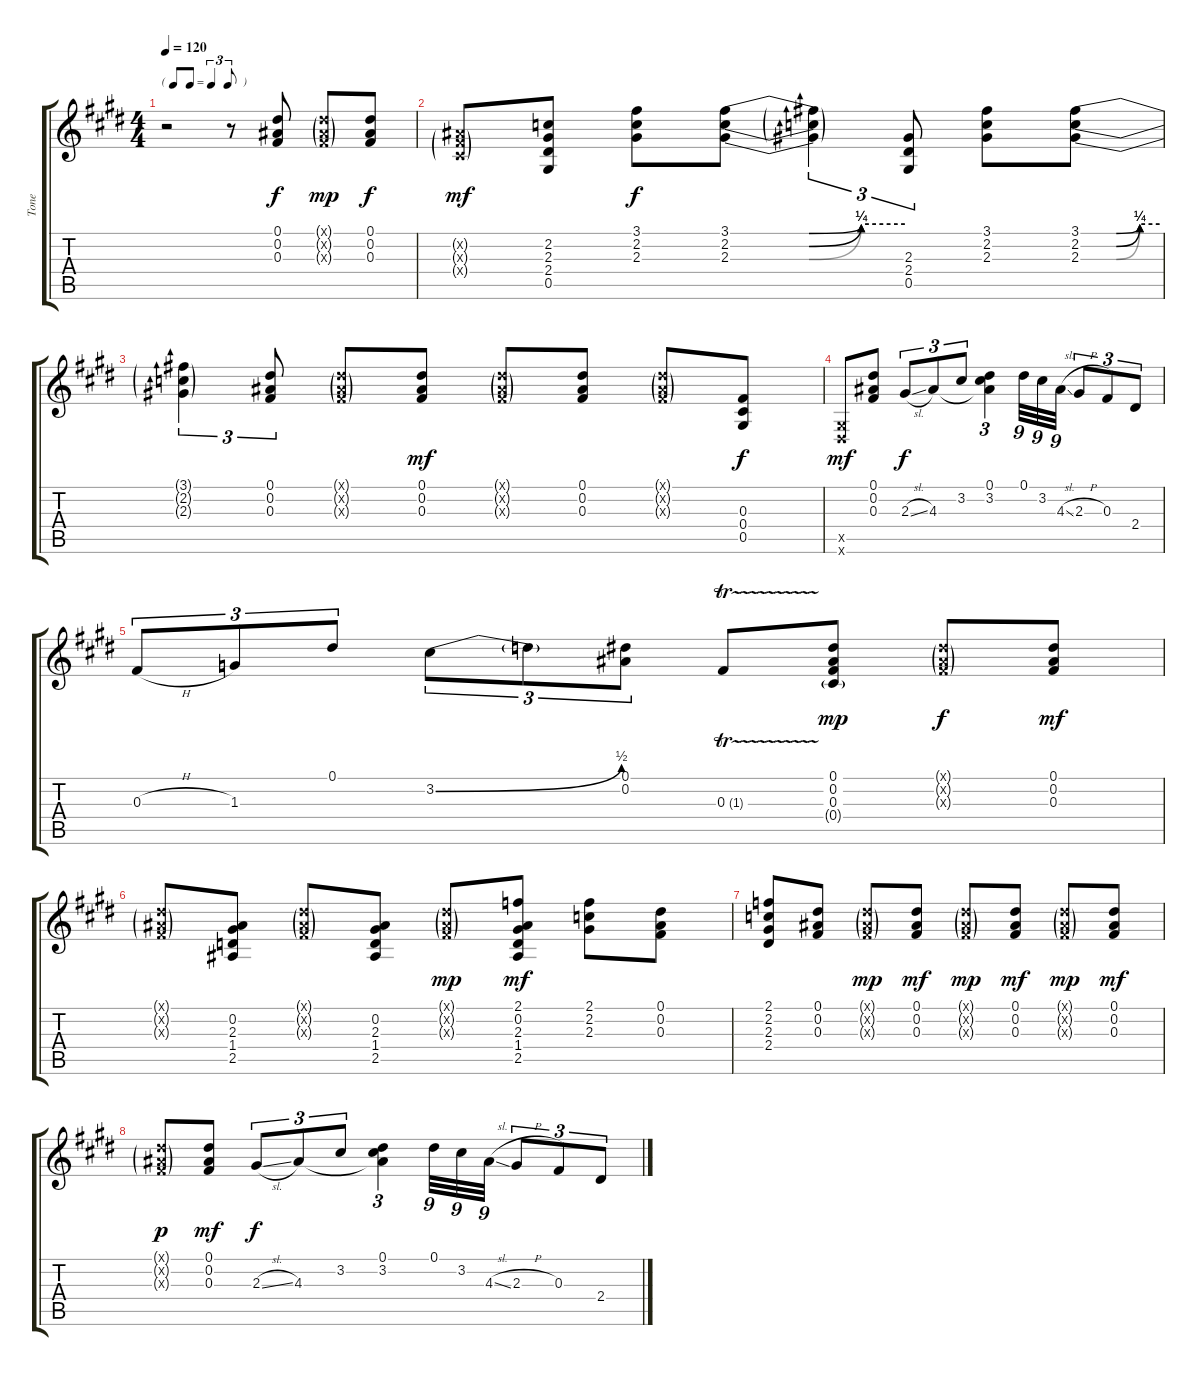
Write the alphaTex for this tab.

\track ("Tone" "Tone") {instrument fretlessbass}
\staff {score tabs}
\tuning (Eb4 Bb3 Gb3 Db3 Ab2 Eb2) {hide}
\ts (4 4)
\tf triplet8th
\tempo 120
\clef g2
\ks e
r.2{dy f} r.8 (0.1 0.2 0.3).8 (0.1{g x} 0.2{g x} 0.3{g x}).8{dy mp} (0.1 0.2 0.3).8{dy f} |
(0.2{g x} 0.3{g x} 0.4{g x}).8{dy mf} (2.2 2.3 2.4 0.5).8 (3.1 2.2 2.3).8{dy f} (3.1{be (custom 0 0 27 0 45 1 60 1)} 2.2{be (custom 0 0 27 0 45 1 60 1)} 2.3{be (custom 0 0 27 0 45 1 60 1)}).8 (3.1{t} 2.2{t} 2.3{t}).4{tu (3 2)} (2.3 2.4 0.5).8{tu (3 2)} (3.1 2.2 2.3).8 (3.1{be (custom 0 0 27 0 45 1 60 1)} 2.2{be (custom 0 0 27 0 45 1 60 1)} 2.3{be (custom 0 0 27 0 45 1 60 1)}).8 |
(3.1{t} 2.2{t} 2.3{t}).4{tu (3 2)} (0.1 0.2 0.3).8{tu (3 2)} (0.1{g x} 0.2{g x} 0.3{g x}).8 (0.1 0.2 0.3).8{dy mf} (0.1{g x} 0.2{g x} 0.3{g x}).8 (0.1 0.2 0.3).8 (0.1{g x} 0.2{g x} 0.3{g x}).8 (0.3 0.4 0.5).8{dy f} |
(0.5{x} 0.6{x}).8{dy mf} (0.1 0.2 0.3).8 2.3{sl}.8{tu (3 2) dy f} 4.3.8{tu (3 2)} 3.2.8{tu (3 2)} (0.1 3.2 4.3{t}).4{tu (3 2)} 0.1.32{tu (9 8)} 3.2.32{tu (9 8)} 4.3{sl}.32{tu (9 8)} 2.3{h}.8{tu (3 2)} 0.3.8{tu (3 2)} 2.4.8{tu (3 2)} |
0.3{h}.8{tu (3 2)} 1.3.8{tu (3 2)} 0.1.8{tu (3 2)} 3.2{be (bend 0 0 60 2)}.8{tu (3 2)} 3.2{t}.8{tu (3 2)} (0.1 0.2).8{tu (3 2)} 0.3{tr (1 16)}.8 (0.1 0.2 0.3 0.4{g}).8{dy mp} (0.1{g x} 0.2{g x} 0.3{g x}).8{dy f} (0.1 0.2 0.3).8{dy mf} |
(0.1{g x} 0.2{g x} 0.3{g x}).8 (0.2 2.3 1.4 2.5).8 (0.1{g x} 0.2{g x} 0.3{g x}).8 (0.2 2.3 1.4 2.5).8 (0.1{g x} 0.2{g x} 0.3{g x}).8{dy mp} (2.1 0.2 2.3 1.4 2.5).8{dy mf} (2.1 2.2 2.3).8 (0.1 0.2 0.3).8 |
(2.1 2.2 2.3 2.4).8 (0.1 0.2 0.3).8 (0.1{g x} 0.2{g x} 0.3{g x}).8{dy mp} (0.1 0.2 0.3).8{dy mf} (0.1{g x} 0.2{g x} 0.3{g x}).8{dy mp} (0.1 0.2 0.3).8{dy mf} (0.1{g x} 0.2{g x} 0.3{g x}).8{dy mp} (0.1 0.2 0.3).8{dy mf} |
(0.1{g x} 0.2{g x} 0.3{g x}).8{dy p} (0.1 0.2 0.3).8{dy mf} 2.3{sl}.8{tu (3 2) dy f} 4.3.8{tu (3 2)} 3.2.8{tu (3 2)} (0.1 3.2 4.3{t}).4{tu (3 2)} 0.1.32{tu (9 8)} 3.2.32{tu (9 8)} 4.3{sl}.32{tu (9 8)} 2.3{h}.8{tu (3 2)} 0.3.8{tu (3 2)} 2.4.8{tu (3 2)}
